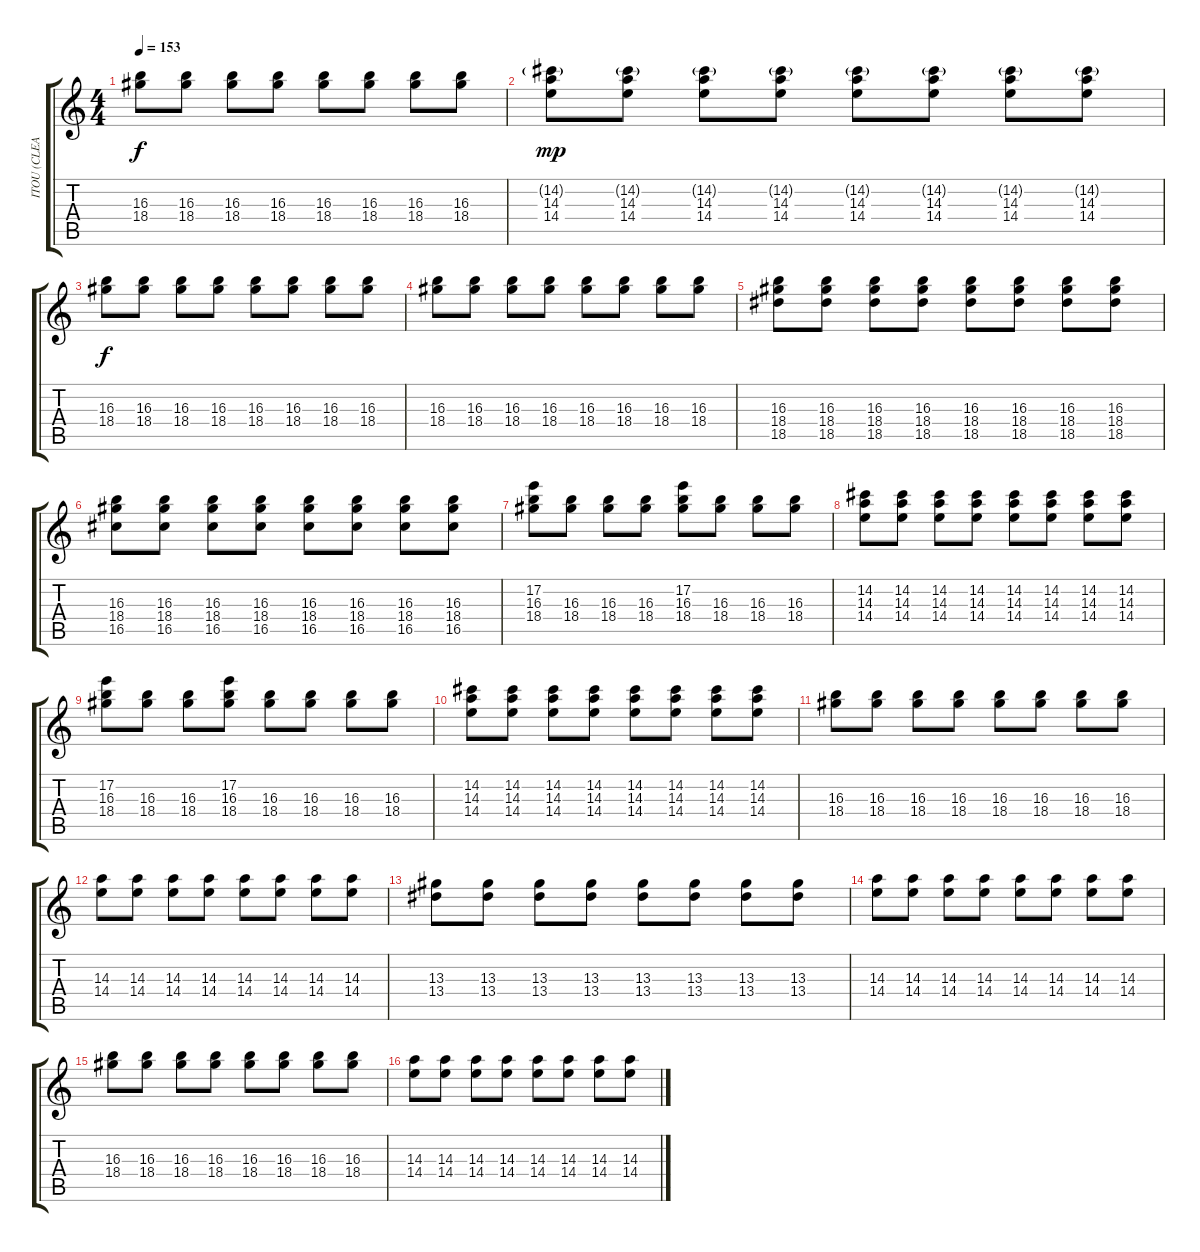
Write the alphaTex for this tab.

\track ("ITOU (CLEAR)" "ITOU (CLEA") {instrument acousticguitarsteel}
\staff {score tabs}
\tuning (E4 B3 G3 D3 A2 E2) {hide}
\ts (4 4)
\tempo 153
\clef g2
\ks c
(16.3 18.4).8{dy f} (16.3 18.4).8 (16.3 18.4).8 (16.3 18.4).8 (16.3 18.4).8 (16.3 18.4).8 (16.3 18.4).8 (16.3 18.4).8 |
(14.2{g} 14.3 14.4).8{dy mp} (14.2{g} 14.3 14.4).8 (14.2{g} 14.3 14.4).8 (14.2{g} 14.3 14.4).8 (14.2{g} 14.3 14.4).8 (14.2{g} 14.3 14.4).8 (14.2{g} 14.3 14.4).8 (14.2{g} 14.3 14.4).8 |
(16.3 18.4).8{dy f} (16.3 18.4).8 (16.3 18.4).8 (16.3 18.4).8 (16.3 18.4).8 (16.3 18.4).8 (16.3 18.4).8 (16.3 18.4).8 |
(16.3 18.4).8 (16.3 18.4).8 (16.3 18.4).8 (16.3 18.4).8 (16.3 18.4).8 (16.3 18.4).8 (16.3 18.4).8 (16.3 18.4).8 |
(16.3 18.4 18.5).8 (16.3 18.4 18.5).8 (16.3 18.4 18.5).8 (16.3 18.4 18.5).8 (16.3 18.4 18.5).8 (16.3 18.4 18.5).8 (16.3 18.4 18.5).8 (16.3 18.4 18.5).8 |
(16.3 18.4 16.5).8 (16.3 18.4 16.5).8 (16.3 18.4 16.5).8 (16.3 18.4 16.5).8 (16.3 18.4 16.5).8 (16.3 18.4 16.5).8 (16.3 18.4 16.5).8 (16.3 18.4 16.5).8 |
(17.2 16.3 18.4).8 (16.3 18.4).8 (16.3 18.4).8 (16.3 18.4).8 (17.2 16.3 18.4).8 (16.3 18.4).8 (16.3 18.4).8 (16.3 18.4).8 |
(14.2 14.3 14.4).8 (14.2 14.3 14.4).8 (14.2 14.3 14.4).8 (14.2 14.3 14.4).8 (14.2 14.3 14.4).8 (14.2 14.3 14.4).8 (14.2 14.3 14.4).8 (14.2 14.3 14.4).8 |
(17.2 16.3 18.4).8 (16.3 18.4).8 (16.3 18.4).8 (17.2 16.3 18.4).8 (16.3 18.4).8 (16.3 18.4).8 (16.3 18.4).8 (16.3 18.4).8 |
(14.2 14.3 14.4).8 (14.2 14.3 14.4).8 (14.2 14.3 14.4).8 (14.2 14.3 14.4).8 (14.2 14.3 14.4).8 (14.2 14.3 14.4).8 (14.2 14.3 14.4).8 (14.2 14.3 14.4).8 |
(16.3 18.4).8 (16.3 18.4).8 (16.3 18.4).8 (16.3 18.4).8 (16.3 18.4).8 (16.3 18.4).8 (16.3 18.4).8 (16.3 18.4).8 |
(14.3 14.4).8 (14.3 14.4).8 (14.3 14.4).8 (14.3 14.4).8 (14.3 14.4).8 (14.3 14.4).8 (14.3 14.4).8 (14.3 14.4).8 |
(13.3 13.4).8 (13.3 13.4).8 (13.3 13.4).8 (13.3 13.4).8 (13.3 13.4).8 (13.3 13.4).8 (13.3 13.4).8 (13.3 13.4).8 |
(14.3 14.4).8 (14.3 14.4).8 (14.3 14.4).8 (14.3 14.4).8 (14.3 14.4).8 (14.3 14.4).8 (14.3 14.4).8 (14.3 14.4).8 |
(16.3 18.4).8 (16.3 18.4).8 (16.3 18.4).8 (16.3 18.4).8 (16.3 18.4).8 (16.3 18.4).8 (16.3 18.4).8 (16.3 18.4).8 |
(14.3 14.4).8 (14.3 14.4).8 (14.3 14.4).8 (14.3 14.4).8 (14.3 14.4).8 (14.3 14.4).8 (14.3 14.4).8 (14.3 14.4).8
